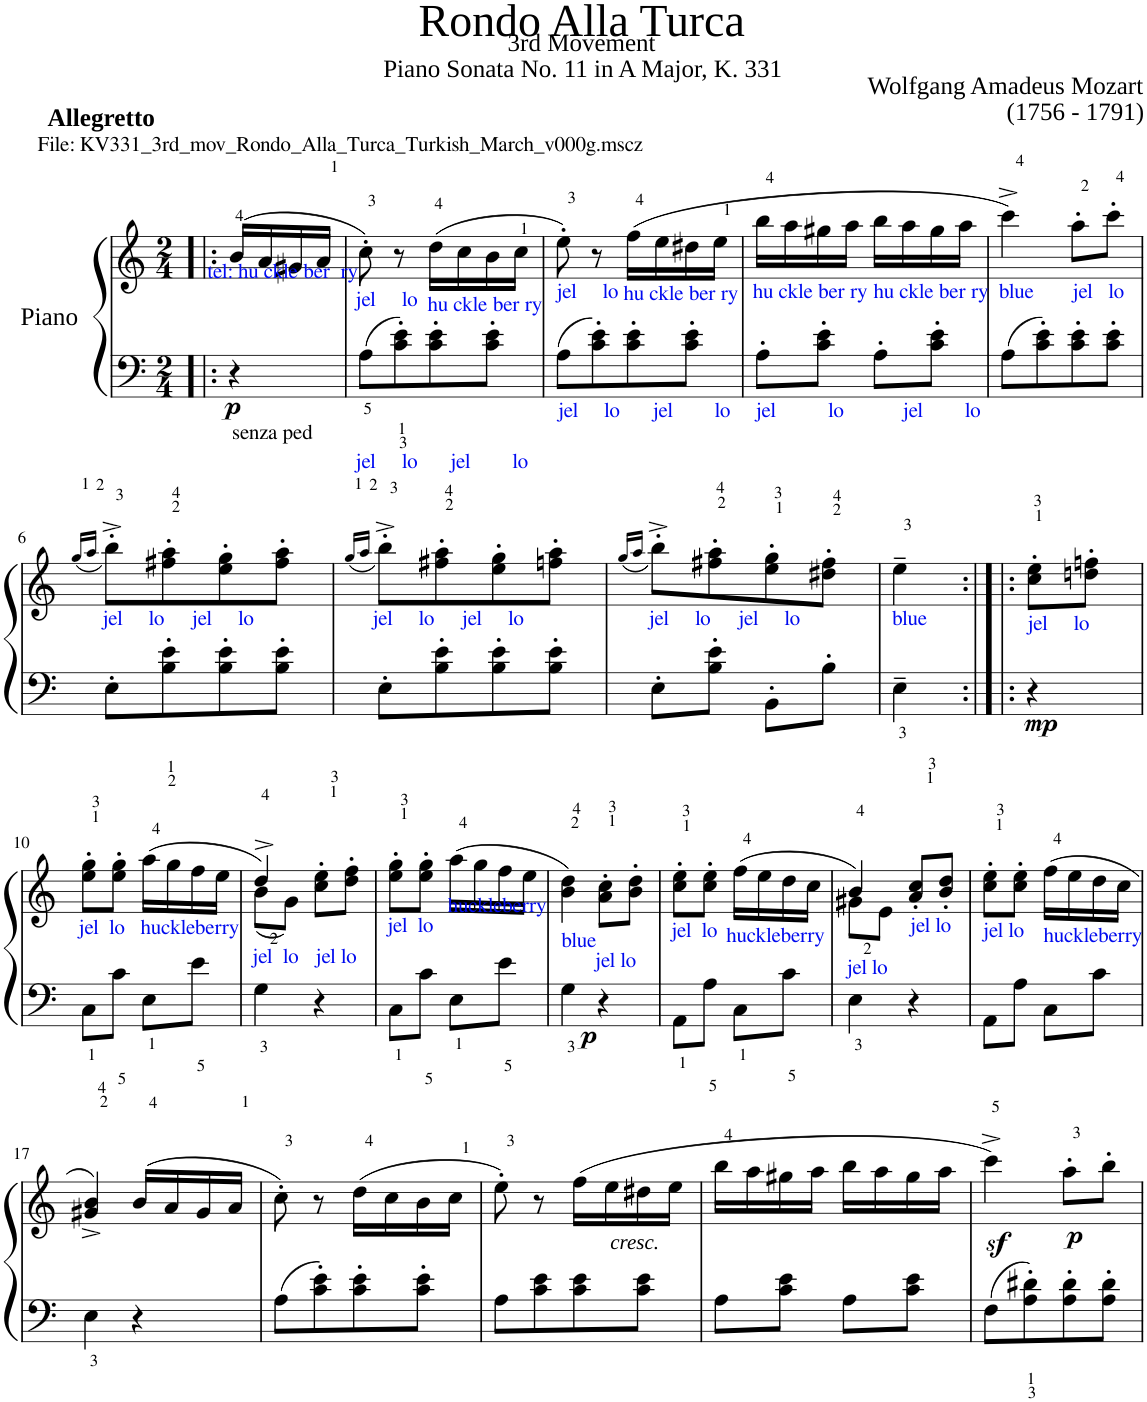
**kern	**kern	**dynam
*part1	*part1	*part1
*staff2	*staff1	*staff1/2
*I"Piano	*	*
*I'Pno	*	*
*clefF4	*clefG2	*
*k[]	*k[]	*
*M2/4	*M2/4	*
=1!|:	=1!|:	=1!|:
!	!LO:TX:a:B:t=Allegretto	!
!	!LO:TX:a:t=File&colon; KV331_3rd_mov_Rondo_Alla_Turca_Turkish_March_v000g.mscz	!
!	!LO:TX:a:color=#000AF3:t=tel&colon; hu ckle ber  ry	!
!LO:TX:b:t=senza ped	!	!
!	!	!LO:DY:b=2
4r	(16b/LL	p
.	16a/	.
.	16g#X/	.
.	16a/JJ	.
=2	=2	=2
!	!LO:TX:b:color=#000AF3:t=jel     lo	!
!LO:TX:b:color=#000AF1:t=jel     lo      jel        lo	!	!
8A<\L	8cc'\)	.
8c\<'< 8e\<'<	8r	.
!	!LO:TX:b:color=#000AF2:t=hu ckle ber ry	!
8c\' 8e\'	(16dd\LL	.
.	16cc\	.
8c\' 8e\'J	16b\	.
.	16cc\JJ	.
=3	=3	=3
!	!LO:TX:b:color=#000AF0:t=jel     lo	!
!LO:TX:b:color=#000AEF:t=jel     lo      jel        lo	!	!
8A\L	8ee'\)	.
8c\' 8e\'	8r	.
!	!LO:TX:b:color=#000AEF:t=hu ckle ber ry	!
8c\' 8e\'	(16ff\LL	.
.	16ee\	.
8c\' 8e\'J	16dd#X\	.
.	16ee\JJ	.
=4	=4	=4
!	!LO:TX:b:color=#000AEF:t=hu ckle ber ry	!
!LO:TX:b:color=#000AF1:t=jel          lo           jel        lo	!	!
8A'\L	16bb\LL	.
.	16aa\	.
8c\' 8e\'J	16gg#X\	.
.	16aa\JJ	.
!	!LO:TX:b:color=#000AEF:t=hu ckle ber ry	!
8A'\L	16bb\LL	.
.	16aa\	.
8c\' 8e\'J	16gg#\	.
.	16aa\JJ	.
=5	=5	=5
!	!LO:TX:b:color=#000AEF:t=blue	!
8A\L	4ccc^\)	.
8c\' 8e\'	.	.
!	!LO:TX:b:color=#000AEF:t=jel   lo	!
8c\' 8e\'	8aa'\L	.
8c\' 8e\'J	8ccc'\J	.
!!LO:LB:g=z
=6	=6	=6
.	(16qgg/LL	.
.	16qaa/JJ	.
!	!LO:TX:b:color=#000AEF:t=jel     lo     jel     lo	!
8E'\L	8bb'^\L)	.
8B\<'< 8e\<'<	8ff#X\' 8aa\'	.
8B\' 8e\'	8ee\' 8gg\'	.
8B\' 8e\'J	8ff#\' 8aa\'J	.
=7	=7	=7
.	(16qgg/LL	.
.	16qaa/JJ	.
!	!LO:TX:b:color=#000AEF:t=jel     lo     jel     lo	!
8E'\L	8bb'^\L)	.
8B\' 8e\'	8ff#X\' 8aa\'	.
8B\' 8e\'	8ee\' 8gg\'	.
8B\' 8e\'J	8ffn\' 8aa\'J	.
=8	=8	=8
.	(16qgg/LL	.
.	16qaa/JJ	.
!	!LO:TX:b:color=#000AEE:t=jel     lo     jel     lo	!
8E'\L	8bb'^\L)	.
8B\' 8e\'J	8ff#X\' 8aa\'	.
8BB'\L	8ee\' 8gg\'	.
8B'\J	8dd#X\' 8ff#\'J	.
=9	=9	=9
!	!LO:TX:b:color=#000AEF:t=blue	!
4E<~\	4ee~\	.
=9:|!|:	=9:|!|:	=9:|!|:
!	!LO:TX:b:color=#000AEE:t=jel     lo	!
!	!	!LO:DY:b=2
4r	8cc\' 8ee\'L	mp
.	8ddn\' 8ffn\'J	.
!!LO:LB:g=z
=10	=10	=10
!	!LO:TX:b:color=#000AEE:t=jel  lo   huckleberry	!
8C<\L	8ee\' 8gg\'L	.
8c<\J	8ee\' 8gg\'J	.
8E<\L	(16aa\LL	.
.	16gg\	.
8e<\J	16ff\	.
.	16ee\JJ	.
=11	=11	=11
*	*^	*
!	!LO:TX:b:color=#000AEE:t=jel  lo   jel lo	!	!
4G<\	4dd^/)	(8b\L	.
.	.	8g\J)	.
4r	8cc\' 8ee\'L	4ryy	.
.	8dd\' 8ff\'J	.	.
*	*v	*v	*
=12	=12	=12
!	!LO:TX:b:color=#000AEE:t=jel  lo	!
8C<\L	8ee\' 8gg\'L	.
8c<\J	8ee\' 8gg\'J	.
!	!LO:TX:a:color=#000AEE:t=huckleberry	!
8E<\L	(16aa\LL	.
.	16gg\	.
8e<\J	16ff\	.
.	16ee\JJ	.
=13	=13	=13
!	!LO:TX:b:color=#000AEE:t=blue	!
!	!	!LO:DY:b=2
4G<\	4b\ 4dd\)	p
!	!LO:TX:b:color=#000AEE:t=jel lo	!
4r	8a\' 8cc\'L	.
.	8b\' 8dd\'J	.
=14	=14	=14
!	!LO:TX:b:color=#000AEE:t=jel  lo	!
8AA<\L	8cc\' 8ee\'L	.
8A<\J	8cc\' 8ee\'J	.
!	!LO:TX:b:color=#000AEE:t=huckleberry	!
8C<\L	(16ff\LL	.
.	16ee\	.
8c<\J	16dd\	.
.	16cc\JJ	.
=15	=15	=15
*	*^	*
!	!LO:TX:b:color=#000AEE:t=jel lo	!	!
4E<\	4b/)	8g#X\L	.
.	.	8e\J	.
!	!LO:TX:b:color=#000AEE:t=jel lo	!	!
4r	8a/' 8cc/'L	4ryy	.
.	8b/' 8dd/'J	.	.
*	*v	*v	*
=16	=16	=16
!	!LO:TX:b:color=#000AEE:t=jel lo	!
8AA\L	8cc\' 8ee\'L	.
8A\J	8cc\' 8ee\'J	.
!	!LO:TX:b:color=#000AEE:t=huckleberry	!
8C\L	(16ff\LL	.
.	16ee\	.
8c\J	16dd\	.
.	16cc\JJ	.
!!LO:LB:g=z
=17	=17	=17
4E<\	4g#X/^ 4b/^)	.
4r	(16b/LL	.
.	16a/	.
.	16g#/	.
.	16a/JJ	.
=18	=18	=18
8A\L	8cc'\)	.
8c\' 8e\'	8r	.
8c\' 8e\'	(16dd\LL	.
.	16cc\	.
8c\' 8e\'J	16b\	.
.	16cc\JJ	.
=19	=19	=19
8A\L	8ee'\)	.
8c\ 8e\	8r	.
8c\ 8e\	(16ff\LL	.
.	16ee\	.
!	!	!LO:DY:b
8c\ 8e\J	16dd#X\	other-dynamics
.	16ee\JJ	.
=20	=20	=20
8A\L	16bb\LL	.
.	16aa\	.
8c\ 8e\J	16gg#X\	.
.	16aa\JJ	.
8A\L	16bb\LL	.
.	16aa\	.
8c\ 8e\J	16gg#\	.
.	16aa\JJ	.
=21	=21	=21
8F\L	4cccz<^\)	.
8A\<'< 8d#X\<'<	.	.
!	!	!LO:DY:b
8A\' 8d#\'	8aa'\L	p
8A\' 8d#\'J	8bb'\J	.
=	=	=
*-	*-	*-
